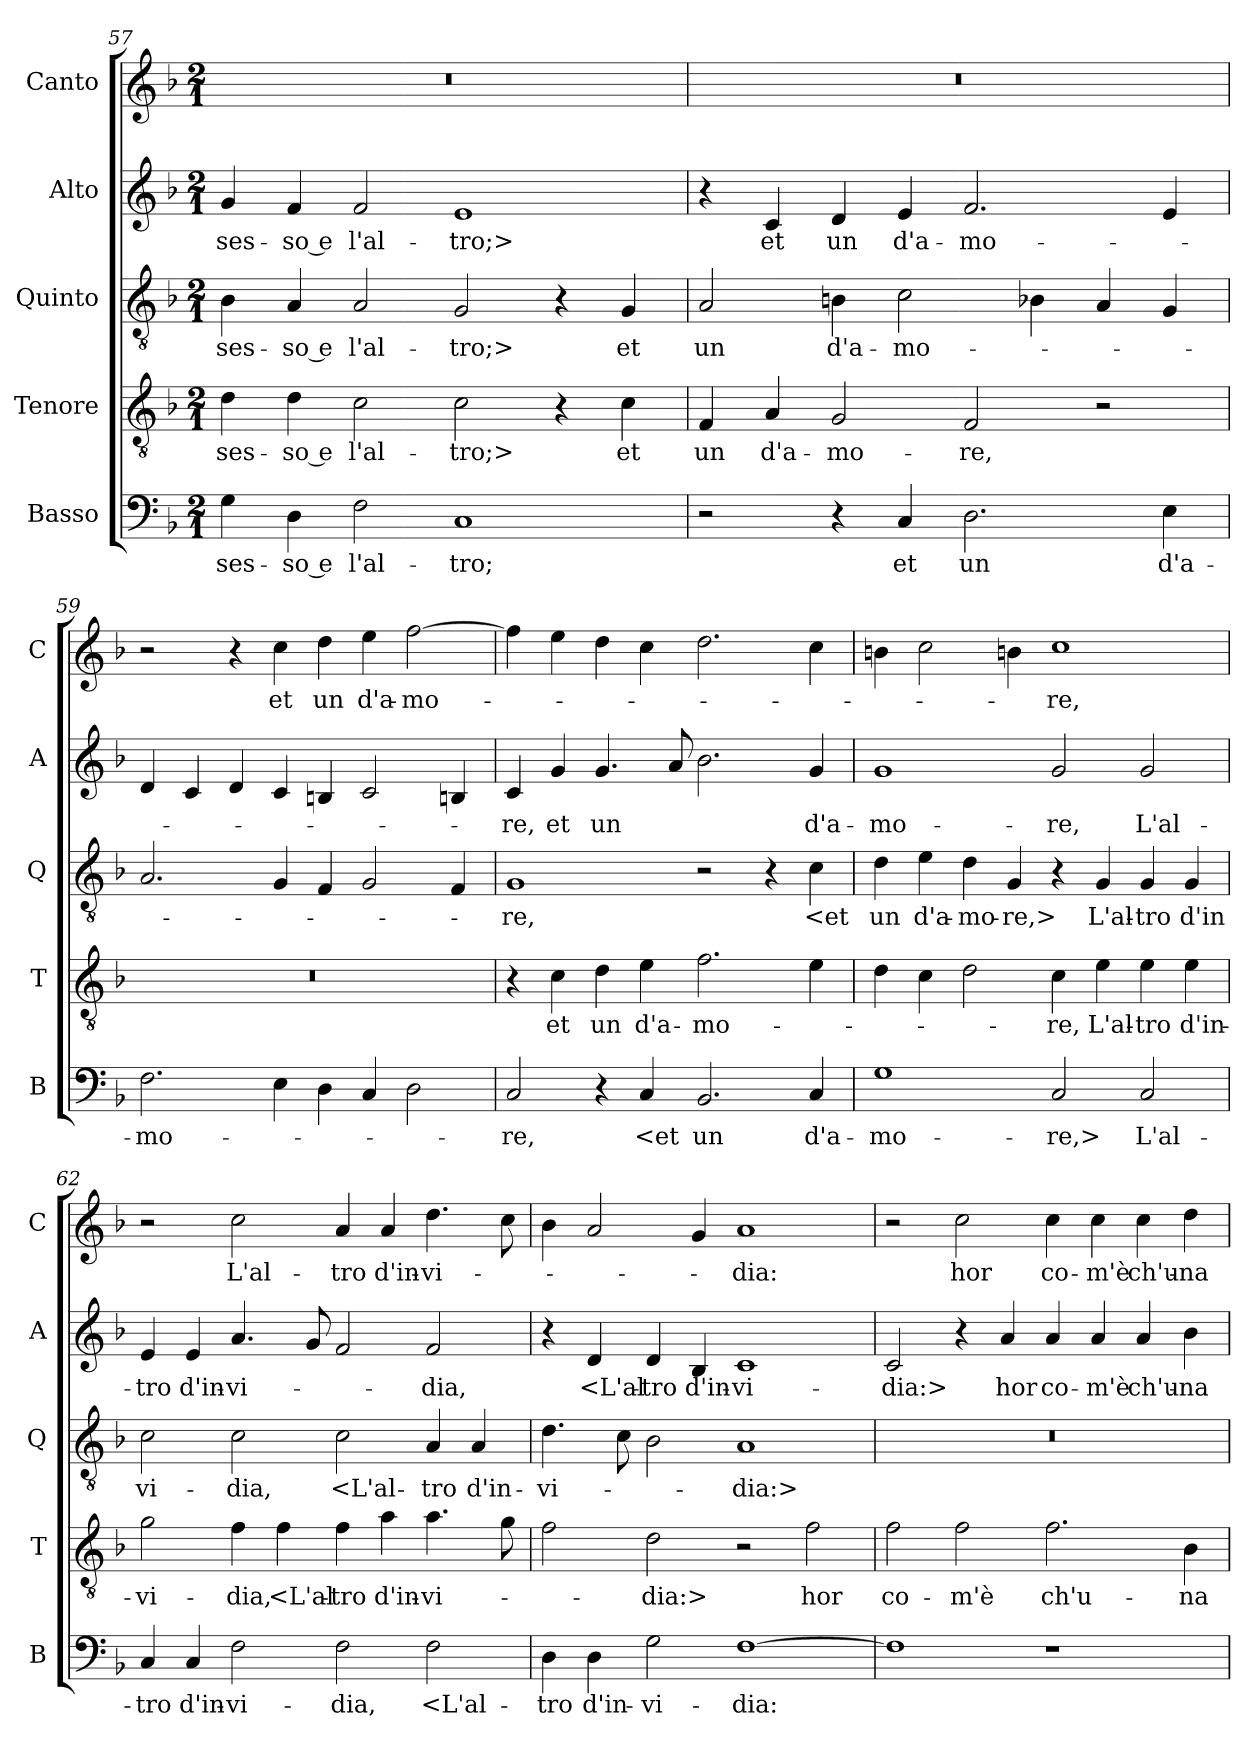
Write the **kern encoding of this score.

**kern	**text	**kern	**text	**kern	**text	**kern	**text	**kern	**text
*part5	*part5	*part4	*part4	*part3	*part3	*part2	*part2	*part1	*part1
*staff5	*staff5	*staff4	*staff4	*staff3	*staff3	*staff2	*staff2	*staff1	*staff1
*I"Basso	*	*I"Tenore	*	*I"Quinto	*	*I"Alto	*	*I"Canto	*
*I'B	*	*I'T	*	*I'Q	*	*I'A	*	*I'C	*
*clefF4	*	*clefGv2	*	*clefGv2	*	*clefG2	*	*clefG2	*
*k[b-]	*	*k[b-]	*	*k[b-]	*	*k[b-]	*	*k[b-]	*
*M2/1	*	*M2/1	*	*M2/1	*	*M2/1	*	*M2/1	*
=57	=57	=57	=57	=57	=57	=57	=57	=57	=57
4G	ses-	4d	ses-	4B-	ses-	4g	ses-	0r	.
4D	-so e	4d	-so e	4A	-so e	4f	-so e	.	.
2F	l'al-	2c	l'al-	2A	l'al-	2f	l'al-	.	.
1C	-tro;	2c	-tro;>	2G	-tro;>	1e	-tro;>	.	.
.	.	4r	.	4r	.	.	.	.	.
.	.	4c	et	4G	et	.	.	.	.
=58	=58	=58	=58	=58	=58	=58	=58	=58	=58
2r	.	4F	un	2A	un	4r	.	0r	.
.	.	4A	d'a-	.	.	4c	et	.	.
4r	.	2G	-mo-	4Bn	d'a-	4d	un	.	.
4C	et	.	.	2c	-mo-	4e	d'a-	.	.
2.D	un	2F	-re,	.	.	2.f	-mo-	.	.
.	.	.	.	4B-X	.	.	.	.	.
.	.	2r	.	4A	.	.	.	.	.
4E	d'a-	.	.	4G	.	4e	.	.	.
=59	=59	=59	=59	=59	=59	=59	=59	=59	=59
2.F	-mo-	0r	.	2.A	.	4d	.	2r	.
.	.	.	.	.	.	4c	.	.	.
.	.	.	.	.	.	4d	.	4r	.
4E	.	.	.	4G	.	4c	.	4cc	et
4D	.	.	.	4F	.	4Bn	.	4dd	un
4C	.	.	.	2G	.	2c	.	4ee	d'a-
2D	.	.	.	.	.	.	.	[2ff	-mo-
.	.	.	.	4F	.	4Bn	.	.	.
=60	=60	=60	=60	=60	=60	=60	=60	=60	=60
2C	-re,	4r	.	1G	-re,	4c	-re,	4ff]	.
.	.	4c	et	.	.	4g	et	4ee	.
4r	.	4d	un	.	.	4.g	un	4dd	.
4C	<et	4e	d'a-	.	.	.	.	4cc	.
.	.	.	.	.	.	8a	.	.	.
2.BB-	un	2.f	-mo-	2r	.	2.b-	.	2.dd	.
.	.	.	.	4r	.	.	.	.	.
4C	d'a-	4e	.	4c	<et	4g	d'a-	4cc	.
=61	=61	=61	=61	=61	=61	=61	=61	=61	=61
1G	-mo-	4d	.	4d	un	1g	-mo-	4bn	.
.	.	4c	.	4e	d'a-	.	.	2cc	.
.	.	2d	.	4d	-mo-	.	.	.	.
.	.	.	.	4G	-re,>	.	.	4bn	.
2C	-re,>	4c	-re,	4r	.	2g	-re,	1cc	-re,
.	.	4e	L'al-	4G	L'al-	.	.	.	.
2C	L'al-	4e	-tro	4G	-tro	2g	L'al-	.	.
.	.	4e	d'in-	4G	d'in	.	.	.	.
=62	=62	=62	=62	=62	=62	=62	=62	=62	=62
4C	-tro	2g	-vi-	2c	vi-	4e	-tro	2r	.
4C	d'in-	.	.	.	.	4e	d'in-	.	.
2F	-vi-	4f	-dia,	2c	-dia,	4.a	-vi-	2cc	L'al-
.	.	4f	<L'al-	.	.	.	.	.	.
.	.	.	.	.	.	8g	.	.	.
2F	-dia,	4f	-tro	2c	<L'al-	2f	.	4a	-tro
.	.	4a	d'in-	.	.	.	.	4a	d'in-
2F	<L'al-	4.a	-vi-	4A	-tro	2f	-dia,	4.dd	-vi-
.	.	.	.	4A	d'in-	.	.	.	.
.	.	8g	.	.	.	.	.	8cc	.
=63	=63	=63	=63	=63	=63	=63	=63	=63	=63
4D	-tro	2f	.	4.d	-vi-	4r	.	4b-	.
4D	d'in-	.	.	.	.	4d	<L'al-	2a	.
.	.	.	.	8c	.	.	.	.	.
2G	-vi-	2d	-dia:>	2B-	.	4d	-tro	.	.
.	.	.	.	.	.	4B-	d'in-	4g	.
[1F	-dia:	2r	.	1A	-dia:>	1c	-vi-	1a	-dia:
.	.	2f	hor	.	.	.	.	.	.
=64	=64	=64	=64	=64	=64	=64	=64	=64	=64
1F]	.	2f	co-	0r	.	2c	-dia:>	2r	.
.	.	2f	-m'è	.	.	4r	.	2cc	hor
.	.	.	.	.	.	4a	hor	.	.
1r	.	2.f	ch'u-	.	.	4a	co-	4cc	co-
.	.	.	.	.	.	4a	-m'è	4cc	-m'è
.	.	.	.	.	.	4a	ch'u-	4cc	ch'u-
.	.	4B-	-na	.	.	4b-	-na	4dd	-na
=	=	=	=	=	=	=	=	=	=
*-	*-	*-	*-	*-	*-	*-	*-	*-	*-
